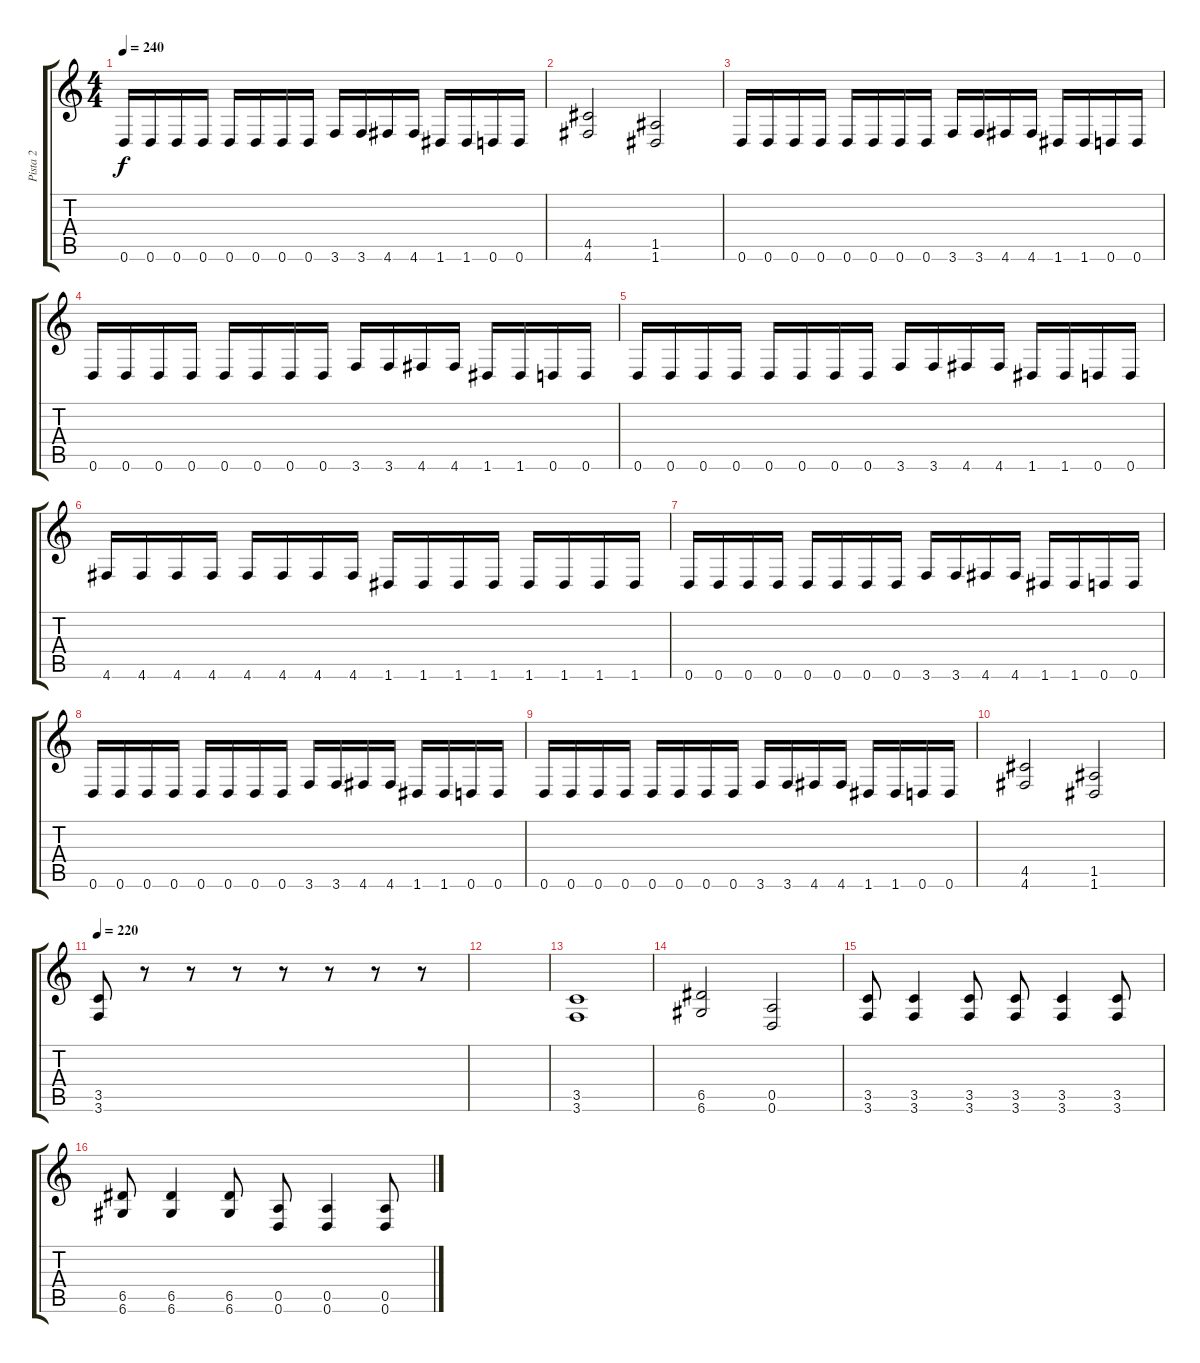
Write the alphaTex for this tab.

\track ("Pista 2" "Pista 2") {instrument distortionguitar}
\staff {score tabs}
\tuning (E4 B3 G3 D3 A2 D2) {hide}
\ts (4 4)
\tempo 240
\clef g2
\ks c
0.6.16{dy f} 0.6.16 0.6.16 0.6.16 0.6.16 0.6.16 0.6.16 0.6.16 3.6.16 3.6.16 4.6.16 4.6.16 1.6.16 1.6.16 0.6.16 0.6.16 |
(4.5 4.6).2 (1.5 1.6).2 |
0.6.16 0.6.16 0.6.16 0.6.16 0.6.16 0.6.16 0.6.16 0.6.16 3.6.16 3.6.16 4.6.16 4.6.16 1.6.16 1.6.16 0.6.16 0.6.16 |
0.6.16 0.6.16 0.6.16 0.6.16 0.6.16 0.6.16 0.6.16 0.6.16 3.6.16 3.6.16 4.6.16 4.6.16 1.6.16 1.6.16 0.6.16 0.6.16 |
0.6.16 0.6.16 0.6.16 0.6.16 0.6.16 0.6.16 0.6.16 0.6.16 3.6.16 3.6.16 4.6.16 4.6.16 1.6.16 1.6.16 0.6.16 0.6.16 |
4.6.16 4.6.16 4.6.16 4.6.16 4.6.16 4.6.16 4.6.16 4.6.16 1.6.16 1.6.16 1.6.16 1.6.16 1.6.16 1.6.16 1.6.16 1.6.16 |
0.6.16 0.6.16 0.6.16 0.6.16 0.6.16 0.6.16 0.6.16 0.6.16 3.6.16 3.6.16 4.6.16 4.6.16 1.6.16 1.6.16 0.6.16 0.6.16 |
0.6.16 0.6.16 0.6.16 0.6.16 0.6.16 0.6.16 0.6.16 0.6.16 3.6.16 3.6.16 4.6.16 4.6.16 1.6.16 1.6.16 0.6.16 0.6.16 |
0.6.16 0.6.16 0.6.16 0.6.16 0.6.16 0.6.16 0.6.16 0.6.16 3.6.16 3.6.16 4.6.16 4.6.16 1.6.16 1.6.16 0.6.16 0.6.16 |
(4.5 4.6).2 (1.5 1.6).2 |
\tempo 220
(3.5 3.6).8 r.8 r.8 r.8 r.8 r.8 r.8 r.8 |
|
(3.5 3.6).1 |
(6.5 6.6).2 (0.5 0.6).2 |
(3.5 3.6).8 (3.5 3.6).4 (3.5 3.6).8 (3.5 3.6).8 (3.5 3.6).4 (3.5 3.6).8 |
(6.5 6.6).8 (6.5 6.6).4 (6.5 6.6).8 (0.5 0.6).8 (0.5 0.6).4 (0.5 0.6).8
